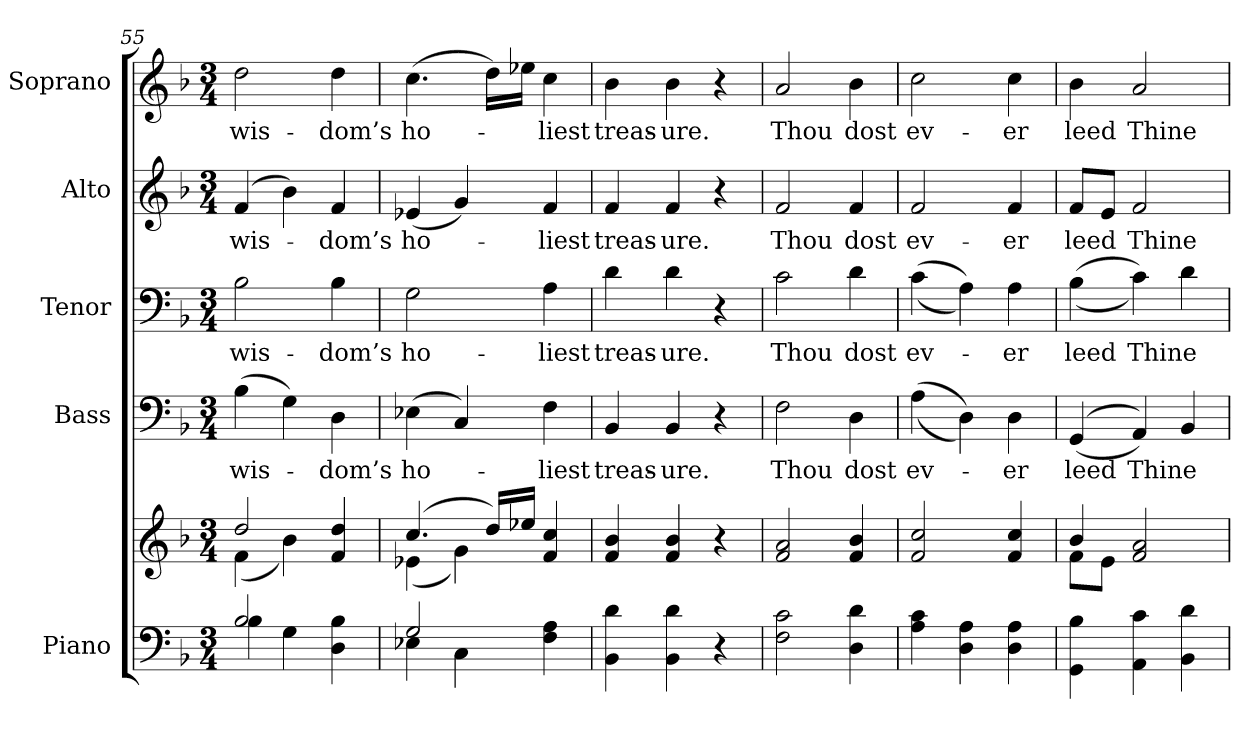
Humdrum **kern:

**kern	**kern	**kern	**text	**kern	**text	**kern	**text	**kern	**text
*part5	*part5	*part4	*part4	*part3	*part3	*part2	*part2	*part1	*part1
*staff6	*staff5	*staff4	*staff4	*staff3	*staff3	*staff2	*staff2	*staff1	*staff1
*I"Piano	*	*I"Bass	*	*I"Tenor	*	*I"Alto	*	*I"Soprano	*
*I'Pno.	*	*I'B.	*	*I'T.	*	*I'A.	*	*I'S.	*
!!LO:PB:g=z
*clefF4	*clefG2	*clefF4	*	*clefF4	*	*clefG2	*	*clefG2	*
*k[b-]	*k[b-]	*k[b-]	*	*k[b-]	*	*k[b-]	*	*k[b-]	*
*F:	*F:	*F:	*	*F:	*	*F:	*	*F:	*
*M3/4	*M3/4	*M3/4	*	*M3/4	*	*M3/4	*	*M3/4	*
=55	=55	=55	=55	=55	=55	=55	=55	=55	=55
*^	*^	*	*	*	*	*	*	*	*
!	!	!	!	!	!LO:LY:b:color=#000000	!	!	!	!	!	!
!	!	!	!	!	!	!	!LO:LY:b:color=#000000	!	!	!	!
!	!	!	!	!	!	!	!	!	!LO:LY:b:color=#000000	!	!
!	!	!	!	!	!	!	!	!	!	!	!LO:LY:b:color=#000000
2B-i/	4B-i\	2ddi/	(4fi\	(4B-i\	wis-	2B-i\	wis-	(4fi/	wis-	2ddi\	wis-
.	4Gi\	.	4b-i\)	4Gi\)	.	.	.	4b-i\)	.	.	.
!	!	!	!	!	!LO:LY:b:color=#000000	!	!	!	!	!	!
!	!	!	!	!	!	!	!LO:LY:b:color=#000000	!	!	!	!
!	!	!	!	!	!	!	!	!	!LO:LY:b:color=#000000	!	!
!	!	!	!	!	!	!	!	!	!	!	!LO:LY:b:color=#000000
4Di\ 4B-i	4ryy	4fi/ 4ddi	4ryy	4Di\	-dom’s	4B-i\	-dom’s	4fi/	-dom’s	4ddi\	-dom’s
=56	=56	=56	=56	=56	=56	=56	=56	=56	=56	=56	=56
!	!	!	!	!	!LO:LY:b:color=#000000	!	!	!	!	!	!
!	!	!	!	!	!	!	!LO:LY:b:color=#000000	!	!	!	!
!	!	!	!	!	!	!	!	!	!LO:LY:b:color=#000000	!	!
!	!	!	!	!	!	!	!	!	!	!	!LO:LY:b:color=#000000
2Gi/	4E-Xi\	(4.cci/	(4e-Xi\	(4E-Xi\	ho-	2Gi\	ho-	(4e-Xi/	ho-	(4.cci\	ho-
.	4Ci\	.	4gi\)	4Ci/)	.	.	.	4gi/)	.	.	.
.	.	16ddi/LL)	.	.	.	.	.	.	.	16ddi\LL)	.
.	.	16ee-Xi/JJ	.	.	.	.	.	.	.	16ee-Xi\JJ	.
!	!	!	!	!	!LO:LY:b:color=#000000	!	!	!	!	!	!
!	!	!	!	!	!	!	!LO:LY:b:color=#000000	!	!	!	!
!	!	!	!	!	!	!	!	!	!LO:LY:b:color=#000000	!	!
!	!	!	!	!	!	!	!	!	!	!	!LO:LY:b:color=#000000
4Fi\ 4Ai	4ryy	4fi/ 4cci	4ryy	4Fi\	-liest	4Ai\	-liest	4fi/	-liest	4cci\	-liest
*v	*v	*	*	*	*	*	*	*	*	*	*
*	*v	*v	*	*	*	*	*	*	*	*
=57	=57	=57	=57	=57	=57	=57	=57	=57	=57
*^	*^	*	*	*	*	*	*	*	*
!	!	!	!	!	!LO:LY:b:color=#000000	!	!	!	!	!	!
*v	*v	*	*	*	*	*	*	*	*	*	*
*	*v	*v	*	*	*	*	*	*	*	*
*^	*^	*	*	*	*	*	*	*	*
!	!	!	!	!	!	!	!LO:LY:b:color=#000000	!	!	!	!
*v	*v	*	*	*	*	*	*	*	*	*	*
*	*v	*v	*	*	*	*	*	*	*	*
*^	*^	*	*	*	*	*	*	*	*
!	!	!	!	!	!	!	!	!	!LO:LY:b:color=#000000	!	!
*v	*v	*	*	*	*	*	*	*	*	*	*
*	*v	*v	*	*	*	*	*	*	*	*
*^	*^	*	*	*	*	*	*	*	*
!	!	!	!	!	!	!	!	!	!	!	!LO:LY:b:color=#000000
*v	*v	*	*	*	*	*	*	*	*	*	*
*	*v	*v	*	*	*	*	*	*	*	*
4BB-i\ 4di	4fi/ 4b-i	4BB-i/	treas-	4di\	treas-	4fi/	treas-	4b-i\	treas-
!	!	!	!LO:LY:b:color=#000000	!	!	!	!	!	!
!	!	!	!	!	!LO:LY:b:color=#000000	!	!	!	!
!	!	!	!	!	!	!	!LO:LY:b:color=#000000	!	!
!	!	!	!	!	!	!	!	!	!LO:LY:b:color=#000000
4BB-i\ 4di	4fi/ 4b-i	4BB-i/	-ure.	4di\	-ure.	4fi/	-ure.	4b-i\	-ure.
4r	4r	4r	.	4r	.	4r	.	4r	.
!!LO:PB:g=z
=58	=58	=58	=58	=58	=58	=58	=58	=58	=58
!	!	!	!LO:LY:b:color=#000000	!	!	!	!	!	!
!	!	!	!	!	!LO:LY:b:color=#000000	!	!	!	!
!	!	!	!	!	!	!	!LO:LY:b:color=#000000	!	!
!	!	!	!	!	!	!	!	!	!LO:LY:b:color=#000000
2Fi\ 2ci	2fi/ 2ai	2Fi\	Thou	2ci\	Thou	2fi/	Thou	2ai/	Thou
!	!	!	!LO:LY:b:color=#000000	!	!	!	!	!	!
!	!	!	!	!	!LO:LY:b:color=#000000	!	!	!	!
!	!	!	!	!	!	!	!LO:LY:b:color=#000000	!	!
!	!	!	!	!	!	!	!	!	!LO:LY:b:color=#000000
4Di\ 4di	4fi/ 4b-i	4Di\	dost	4di\	dost	4fi/	dost	4b-i\	dost
=59	=59	=59	=59	=59	=59	=59	=59	=59	=59
!	!	!	!LO:LY:b:color=#000000	!	!	!	!	!	!
!	!	!	!	!	!LO:LY:b:color=#000000	!	!	!	!
!	!	!	!	!	!	!	!LO:LY:b:color=#000000	!	!
!	!	!	!	!	!	!	!	!	!LO:LY:b:color=#000000
4Ai\ 4ci	2fi/ 2cci	((4Ai\	ev-	((4ci\	ev-	2fi/	ev-	2cci\	ev-
4Di\ 4Ai	.	4Di\))	.	4Ai\))	.	.	.	.	.
!	!	!	!LO:LY:b:color=#000000	!	!	!	!	!	!
!	!	!	!	!	!LO:LY:b:color=#000000	!	!	!	!
!	!	!	!	!	!	!	!LO:LY:b:color=#000000	!	!
!	!	!	!	!	!	!	!	!	!LO:LY:b:color=#000000
4Di\ 4Ai	4fi/ 4cci	4Di\	-er	4Ai\	-er	4fi/	-er	4cci\	-er
=60	=60	=60	=60	=60	=60	=60	=60	=60	=60
*	*^	*	*	*	*	*	*	*	*
!	!	!	!	!LO:LY:b:color=#000000	!	!	!	!	!	!
!	!	!	!	!	!	!LO:LY:b:color=#000000	!	!	!	!
!	!	!	!	!	!	!	!	!LO:LY:b:color=#000000	!	!
!	!	!	!	!	!	!	!	!	!	!LO:LY:b:color=#000000
4GGi\ 4B-i	4b-i/	8fi\L	((4GGi/	leed	((4B-i\	leed	8fi/L	leed	4b-i\	leed
.	.	8ei\J	.	.	.	.	8ei/J	.	.	.
!	!	!	!	!LO:LY:b:color=#000000	!	!	!	!	!	!
!	!	!	!	!	!	!LO:LY:b:color=#000000	!	!	!	!
!	!	!	!	!	!	!	!	!LO:LY:b:color=#000000	!	!
!	!	!	!	!	!	!	!	!	!	!LO:LY:b:color=#000000
4AAi\ 4ci	2fi/ 2ai	4ryy	4AAi/))	Thine	4ci\))	Thine	2fi/	Thine	2ai/	Thine
4BB-i\ 4di	.	4ryy	4BB-i/	.	4di\	.	.	.	.	.
*	*v	*v	*	*	*	*	*	*	*	*
=	=	=	=	=	=	=	=	=	=
*-	*-	*-	*-	*-	*-	*-	*-	*-	*-
